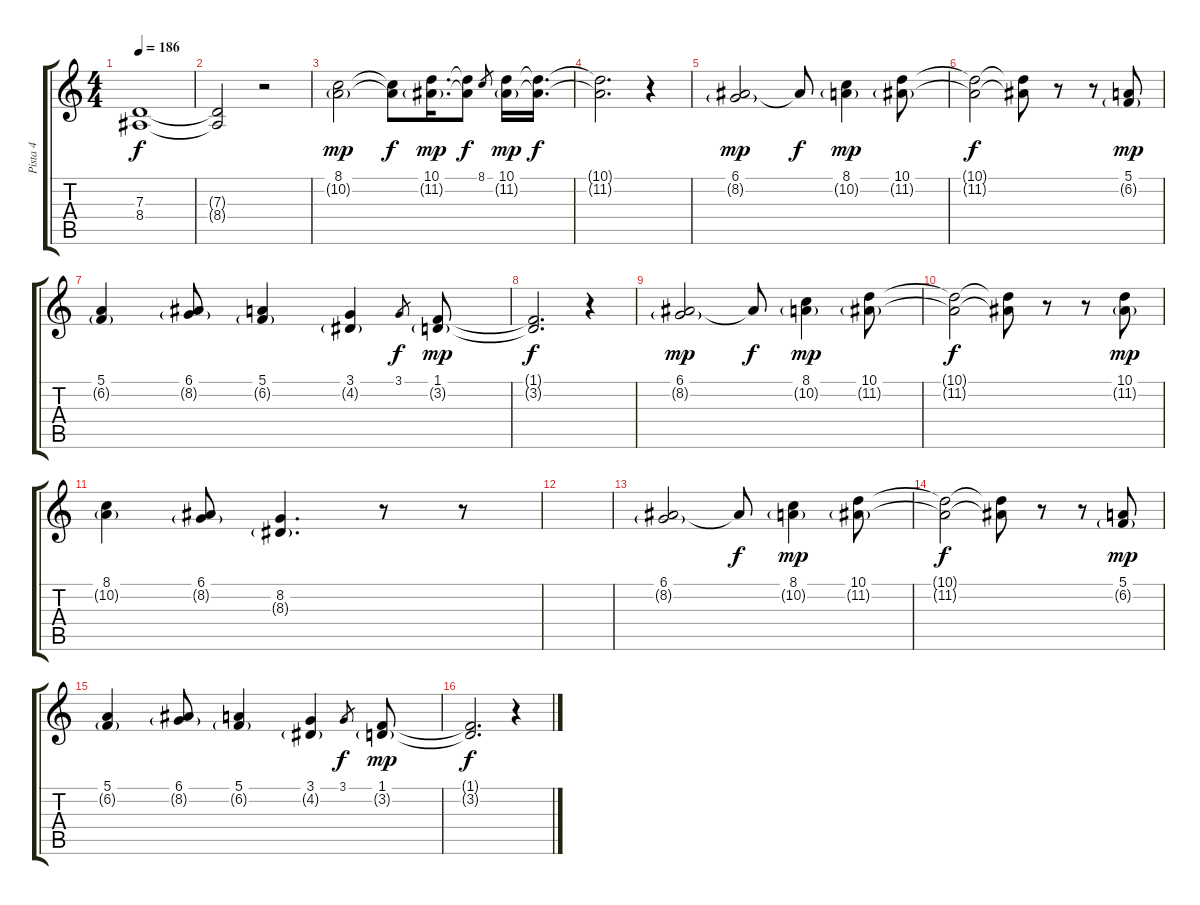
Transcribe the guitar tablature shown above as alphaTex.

\track ("Pista 4" "Pista 4") {instrument lead2sawtooth}
\staff {score tabs}
\tuning (E4 B3 G3 D3 A2 E2) {hide}
\ts (4 4)
\tempo 186
\clef g2
\ks c
(7.3{t} 8.4{t}).1{dy f} |
(7.3{t} 8.4{t}).2 r.2 |
(8.1 10.2{g}).2{dy mp} (8.1{t} 10.2{t}).8{dy f} (10.1 11.2{g}).16{d dy mp} (10.1{t} 11.2{t}).8{dy f} 8.1.8{gr} (10.1 11.2{g}).16{dy mp} (10.1{t} 11.2{t}).16{d dy f} |
(10.1{t} 11.2{t}).2{d} r.4 |
(6.1 8.2{g}).2{dy mp} 6.1{t}.8{dy f} (8.1 10.2{g}).4{dy mp} (10.1 11.2{g}).8 |
(10.1{t} 11.2{t}).2{dy f} (10.1{t} 11.2{t}).8 r.8 r.8 (5.1 6.2{g}).8{dy mp} |
(5.1 6.2{g}).4 (6.1 8.2{g}).8 (5.1 6.2{g}).4 (3.1 4.2{g}).4 3.1.8{gr dy f} (1.1 3.2{g}).8{dy mp} |
(1.1{t} 3.2{t}).2{d dy f} r.4 |
(6.1 8.2{g}).2{dy mp} 6.1{t}.8{dy f} (8.1 10.2{g}).4{dy mp} (10.1 11.2{g}).8 |
(10.1{t} 11.2{t}).2{dy f} (10.1{t} 11.2{t}).8 r.8 r.8 (10.1 11.2{g}).8{dy mp} |
(8.1 10.2{g}).4 (6.1 8.2{g}).8 (8.2 8.3{g}).4{d} r.8 r.8 |
|
(6.1 8.2{g}).2 6.1{t}.8{dy f} (8.1 10.2{g}).4{dy mp} (10.1 11.2{g}).8 |
(10.1{t} 11.2{t}).2{dy f} (10.1{t} 11.2{t}).8 r.8 r.8 (5.1 6.2{g}).8{dy mp} |
(5.1 6.2{g}).4 (6.1 8.2{g}).8 (5.1 6.2{g}).4 (3.1 4.2{g}).4 3.1.8{gr dy f} (1.1 3.2{g}).8{dy mp} |
(1.1{t} 3.2{t}).2{d dy f} r.4
